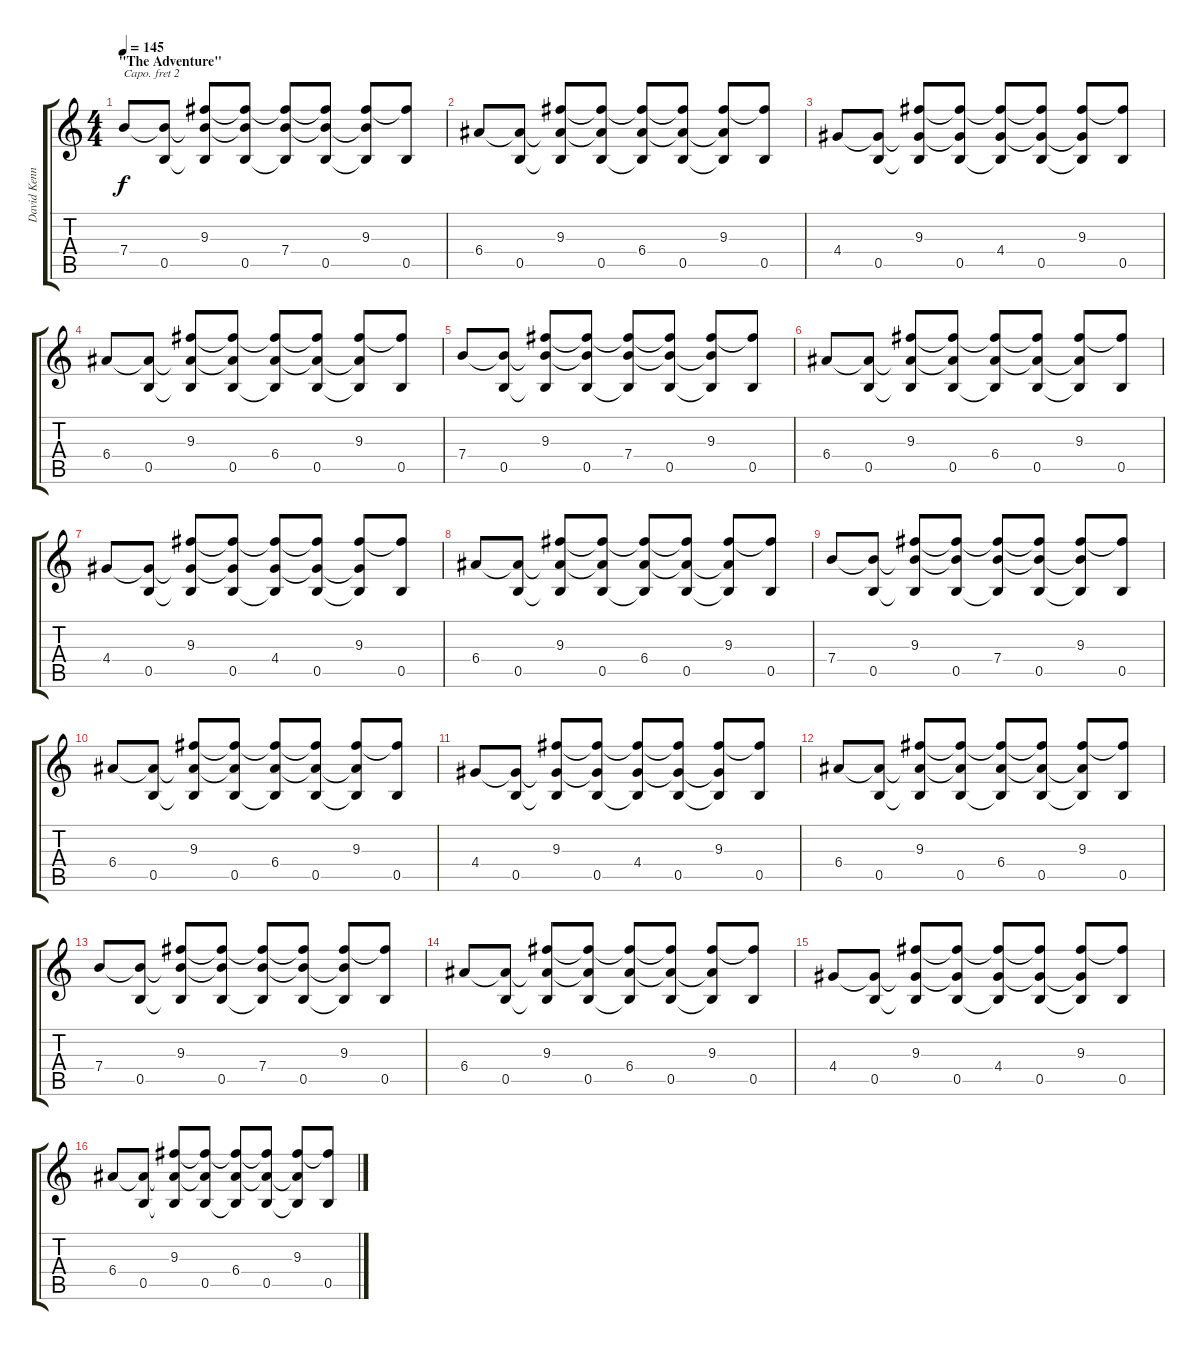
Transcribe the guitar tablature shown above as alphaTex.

\track ("David Kennedy (Guitar 2)" "David Kenn") {instrument electricguitarclean}
\staff {score tabs}
\capo 2
\tuning (E4 B3 G3 D3 A2 E2) {hide}
\ts (4 4)
\section ("" "\"The Adventure\"")
\tempo 145
\clef g2
\ks c
7.4.8{dy f} (7.4{t} 0.5).8 (9.3 7.4{t} 0.5{t}).8 (9.3{t} 7.4{t} 0.5).8 (9.3{t} 7.4 0.5{t}).8 (9.3{t} 7.4{t} 0.5).8 (9.3 7.4{t} 0.5{t}).8 (9.3{t} 0.5).8 |
6.4.8 (6.4{t} 0.5).8 (9.3 6.4{t} 0.5{t}).8 (9.3{t} 6.4{t} 0.5).8 (9.3{t} 6.4 0.5{t}).8 (9.3{t} 6.4{t} 0.5).8 (9.3 6.4{t} 0.5{t}).8 (9.3{t} 0.5).8 |
4.4.8 (4.4{t} 0.5).8 (9.3 4.4{t} 0.5{t}).8 (9.3{t} 4.4{t} 0.5).8 (9.3{t} 4.4 0.5{t}).8 (9.3{t} 4.4{t} 0.5).8 (9.3 4.4{t} 0.5{t}).8 (9.3{t} 0.5).8 |
6.4.8 (6.4{t} 0.5).8 (9.3 6.4{t} 0.5{t}).8 (9.3{t} 6.4{t} 0.5).8 (9.3{t} 6.4 0.5{t}).8 (9.3{t} 6.4{t} 0.5).8 (9.3 6.4{t} 0.5{t}).8 (9.3{t} 0.5).8 |
7.4.8 (7.4{t} 0.5).8 (9.3 7.4{t} 0.5{t}).8 (9.3{t} 7.4{t} 0.5).8 (9.3{t} 7.4 0.5{t}).8 (9.3{t} 7.4{t} 0.5).8 (9.3 7.4{t} 0.5{t}).8 (9.3{t} 0.5).8 |
6.4.8 (6.4{t} 0.5).8 (9.3 6.4{t} 0.5{t}).8 (9.3{t} 6.4{t} 0.5).8 (9.3{t} 6.4 0.5{t}).8 (9.3{t} 6.4{t} 0.5).8 (9.3 6.4{t} 0.5{t}).8 (9.3{t} 0.5).8 |
4.4.8 (4.4{t} 0.5).8 (9.3 4.4{t} 0.5{t}).8 (9.3{t} 4.4{t} 0.5).8 (9.3{t} 4.4 0.5{t}).8 (9.3{t} 4.4{t} 0.5).8 (9.3 4.4{t} 0.5{t}).8 (9.3{t} 0.5).8 |
6.4.8 (6.4{t} 0.5).8 (9.3 6.4{t} 0.5{t}).8 (9.3{t} 6.4{t} 0.5).8 (9.3{t} 6.4 0.5{t}).8 (9.3{t} 6.4{t} 0.5).8 (9.3 6.4{t} 0.5{t}).8 (9.3{t} 0.5).8 |
7.4.8 (7.4{t} 0.5).8 (9.3 7.4{t} 0.5{t}).8 (9.3{t} 7.4{t} 0.5).8 (9.3{t} 7.4 0.5{t}).8 (9.3{t} 7.4{t} 0.5).8 (9.3 7.4{t} 0.5{t}).8 (9.3{t} 0.5).8 |
6.4.8 (6.4{t} 0.5).8 (9.3 6.4{t} 0.5{t}).8 (9.3{t} 6.4{t} 0.5).8 (9.3{t} 6.4 0.5{t}).8 (9.3{t} 6.4{t} 0.5).8 (9.3 6.4{t} 0.5{t}).8 (9.3{t} 0.5).8 |
4.4.8 (4.4{t} 0.5).8 (9.3 4.4{t} 0.5{t}).8 (9.3{t} 4.4{t} 0.5).8 (9.3{t} 4.4 0.5{t}).8 (9.3{t} 4.4{t} 0.5).8 (9.3 4.4{t} 0.5{t}).8 (9.3{t} 0.5).8 |
6.4.8 (6.4{t} 0.5).8 (9.3 6.4{t} 0.5{t}).8 (9.3{t} 6.4{t} 0.5).8 (9.3{t} 6.4 0.5{t}).8 (9.3{t} 6.4{t} 0.5).8 (9.3 6.4{t} 0.5{t}).8 (9.3{t} 0.5).8 |
7.4.8 (7.4{t} 0.5).8 (9.3 7.4{t} 0.5{t}).8 (9.3{t} 7.4{t} 0.5).8 (9.3{t} 7.4 0.5{t}).8 (9.3{t} 7.4{t} 0.5).8 (9.3 7.4{t} 0.5{t}).8 (9.3{t} 0.5).8 |
6.4.8 (6.4{t} 0.5).8 (9.3 6.4{t} 0.5{t}).8 (9.3{t} 6.4{t} 0.5).8 (9.3{t} 6.4 0.5{t}).8 (9.3{t} 6.4{t} 0.5).8 (9.3 6.4{t} 0.5{t}).8 (9.3{t} 0.5).8 |
4.4.8 (4.4{t} 0.5).8 (9.3 4.4{t} 0.5{t}).8 (9.3{t} 4.4{t} 0.5).8 (9.3{t} 4.4 0.5{t}).8 (9.3{t} 4.4{t} 0.5).8 (9.3 4.4{t} 0.5{t}).8 (9.3{t} 0.5).8 |
6.4.8 (6.4{t} 0.5).8 (9.3 6.4{t} 0.5{t}).8 (9.3{t} 6.4{t} 0.5).8 (9.3{t} 6.4 0.5{t}).8 (9.3{t} 6.4{t} 0.5).8 (9.3 6.4{t} 0.5{t}).8 (9.3{t} 0.5).8
